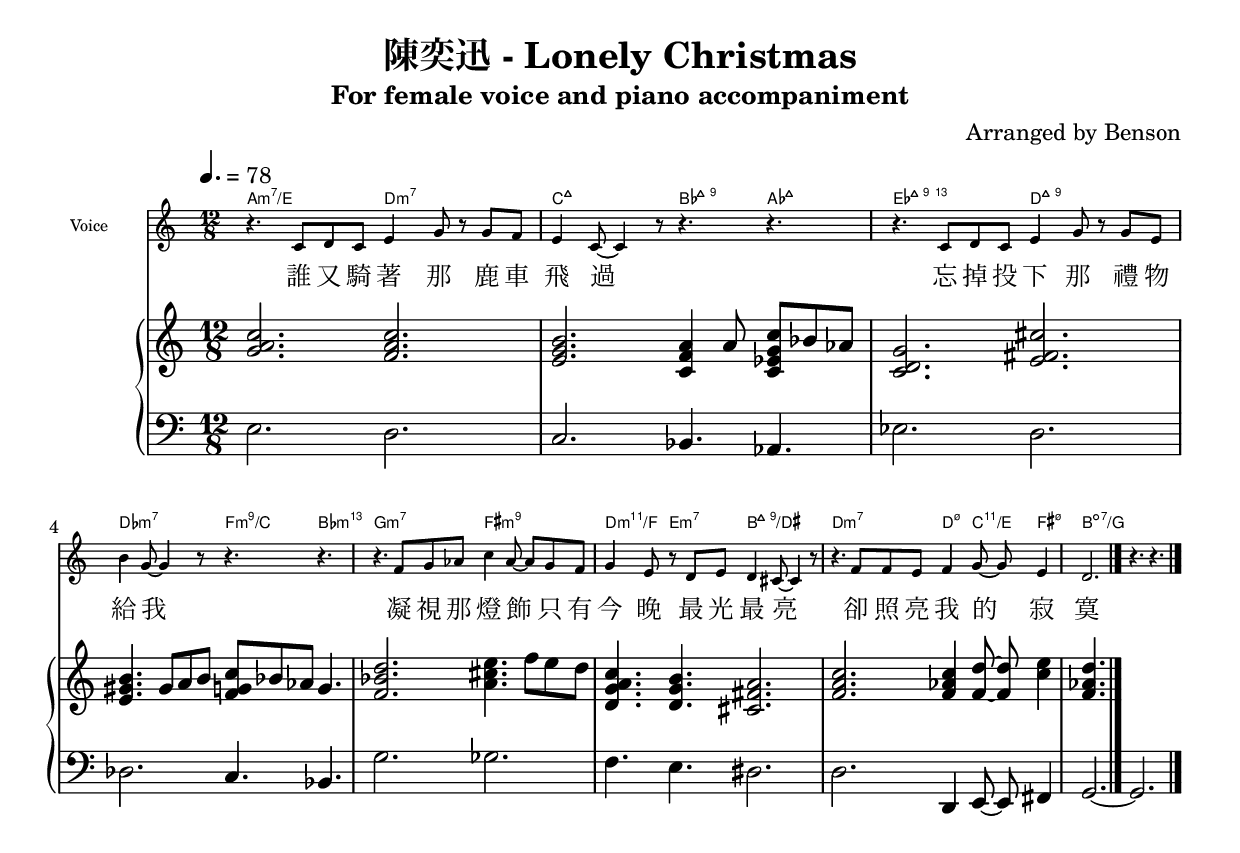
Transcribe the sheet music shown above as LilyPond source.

\version "2.18.2"

%%%%%%%%%%%%%%%%%%%%%%%%%%%%%%%%%%%%%%%%%%%%%%%%%%%%%%%%%%%%%%%%%%%%%%%%%%%%%%%%%%%%%%%%%%
%%  http://lsr.di.unimi.it/LSR/Item?id=445

%LSR by Jay Anderson.
%modyfied by Simon Albrecht on March 2014.
%=> http://lilypond.1069038.n5.nabble.com/LSR-445-error-td160662.html

#(define (octave-up m t)
 (let* ((octave (1- t))
      (new-note (ly:music-deep-copy m))
      (new-pitch (ly:make-pitch
        octave
        (ly:pitch-notename (ly:music-property m 'pitch))
        (ly:pitch-alteration (ly:music-property m 'pitch)))))
  (set! (ly:music-property new-note 'pitch) new-pitch)
  new-note))

#(define (octavize-chord elements t)
 (cond ((null? elements) elements)
     ((eq? (ly:music-property (car elements) 'name) 'NoteEvent)
       (cons (car elements)
             (cons (octave-up (car elements) t)
                   (octavize-chord (cdr elements) t))))
     (else (cons (car elements) (octavize-chord (cdr elements ) t)))))

#(define (octavize music t)
 (if (eq? (ly:music-property music 'name) 'EventChord)
       (ly:music-set-property! music 'elements (octavize-chord
(ly:music-property music 'elements) t)))
 music)

makeOctaves = #(define-music-function (parser location arg mus) (integer? ly:music?)
 (music-map (lambda (x) (octavize x arg)) (event-chord-wrap! mus)))
%%%%%%%%%%%%%%%%%%%%%%%%%%%%%%%%%%%%%%%%%%%%%%%%%%%%%%%%%%%%%%%%%%%%%%%%%%%%%%%%%%%%%%%%%%


\header {
  title = "陳奕迅 - Lonely Christmas"
  subtitle = "For female voice and piano accompaniment"
  arranger = "Arranged by Benson"
}

lower-melodya = \relative c {
  e2. d c bes4. aes
  ees'2. d des c4. bes
  g'2. ges f4. e dis2.
  d2. d,4 e8~ e fis4 g2.~ g2.
}

upper-melodya = \relative c' {
  \clef treble
  <g' a c>2. <f a c> <e g b> <c f a>4 a'8 <c, ees g c>8 bes' aes
  <c, d g>2. <e fis cis'> <e gis b>4. gis8 a b <f g c>8 bes aes g4.
  <f bes d>2. <a cis e>4. f'8 e d <d, g a c>4. <d g b> <cis fis a>2.
  <f a c>2. <f aes c>4 <f d'>8~ q <c' e>4 <f, aes d>4.
}

upper-midi = \relative c' {
  \set Staff.pedalSustainStyle = #'bracket
  \key c \major
  \clef treble
  \tempo 4. = 78
  \time 12/8
  \upper-melodya
  \bar "|."
}

lower-midi = \relative c {
  \set Staff.pedalSustainStyle = #'bracket
  \key c \major
  \clef bass
  \time 12/8
  \lower-melodya
  \bar "|."
}

upper-print = \relative c' {
  \set Staff.pedalSustainStyle = #'bracket
  \key c \major
  \clef treble
  \tempo 4. = 78
  \time 12/8
  \upper-melodya
  \bar "|."
}

lower-print = \relative c {
  \set Staff.pedalSustainStyle = #'bracket
  \key c \major
  \clef bass
  \time 12/8
  \lower-melodya
  \bar "|."
}

dynamics = {
  s1
}

guitarchords = \chordmode {
  a2.:m7/e d:m7 c:maj7 bes,4.:maj9 aes,:maj7
  ees2.:maj13 d:maj9 des:m7 f4.:m9/c bes,:m13
  g2.:m7 fis:m9 d4.:m11/f e:m7 b2.:maj9/dis
  d2.:m7 d4:m7.5- c:11/e fis:m7.5- b2.:dim7/g
}

lyricsmain = \lyricmode {
  誰 又 騎 著 那 鹿 車 飛 過
  忘 掉 投 下 那 禮 物 給 我
  凝 視 那 燈 飾 只 有 今 晚 最 光 最 亮
  卻 照 亮 我 的 寂 寞

  誰 又 能 善 心 親 一 親 我
  由 唇 上 來 驗 證 我 幸 福 過
  頭 上 那 飄 雪 想 要 棲 息 我 肩 膊 上
  到 最 後 也 別 去 麼

  Mer -- ry, Mer -- ry Christ -- mas
  Lone -- ly, Lone -- ly Christ -- mas
  人 浪 中 想 真 心 告 白
  但 你 只 想 聽 聽 笑 話
  Lone -- ly, Lone -- ly Christ -- mas
  Mer -- ry, Mer -- ry Christ -- mas
  明 日 燈 飾 必 須 拆 下
  換 到 歡 呼 聲 不 過 一 剎

  誰 又 能 善 心 親 一 親 我
  由 唇 上 來 驗 證 我 幸 福 過
  頭 上 那 飄 雪 想 要 棲 息 我 肩 膊 上
  到 最 後 也 別 去 麼

  Mer -- ry, Mer -- ry Christ -- mas
  Lone -- ly, Lone -- ly Christ -- mas
  人 浪 中 想 真 心 告 白
  但 你 只 想 聽 聽 笑 話
  Lone -- ly, Lone -- ly Christ -- mas
  Mer -- ry, Mer -- ry Christ -- mas
  明 日 燈 飾 必 須 拆 下
  換 到 歡 呼 聲 不 過 一 剎

  明 晨 遇 到 亦 記 不 到 和 誰 在 醉 酒 中 偷 偷 擁 抱
  仍 然 在 傻 笑 但 你 哪 知 道 我 想 哭
  和 誰 撞 到 亦 怕 生 保 寧 願 在 醉 酒 中 辛 苦 嘔 吐
  仍 然 在 頭 痛 合 唱 的 詩 歌 聽 不 到

  Mer -- ry, Mer -- ry Christ -- mas
  Lone -- ly, Lone -- ly Christ -- mas
  人 浪 中 想 真 心 告 白
  但 你 只 想 聽 聽 笑 話
  Lone -- ly, Lone -- ly Christ -- mas
  Mer -- ry, Mer -- ry Christ -- mas
  明 日 燈 飾 必 須 拆 下
  換 到 歡 呼 聲 不 過 一 剎

  Mer -- ry, Mer -- ry Christ -- mas
  Lone -- ly, Lone -- ly Christ -- mas
  人 浪 中 想 真 心 告 白
  但 你 只 想 聽 聽 笑 話
  Lone -- ly, Lone -- ly Christ -- mas
  Mer -- ry, Mer -- ry Christ -- mas
  明 日 燈 飾 必 須 拆 下
  換 到 歡 呼 聲 不 過 一 剎

  換 到 歡 呼 聲 不 過 一 剎
}

melodya = \relative c' {
  r4. c8 d c e4 g8 r g f e4 c8~ c4 r8 r4. r4.
  r4. c8 d c e4 g8 r g e b'4 g8~ g4 r8 r4. r4.
  r4. f8 g aes c4 aes8~ aes g f g4 e8 r d e d4 cis8~ cis4 r8
  r4. f8 f e f4 g8~ g8 e4 d2. r4. r4.
}

melodya-dash = \relative c' {
}

melodyb = \relative c' {
}

melody = \relative c' {
  \key c \major
  \clef treble
  \time 12/8
  \melodya
  \melodya-dash
  \melodyb
}


\book {
\score {
  <<
    \new ChordNames {
      \guitarchords
    }
    \new Staff = "melodystaff" <<
      \set Staff.midiInstrument = #"choir aahs"
      \set Staff.instrumentName = #"Voice"
      \new Voice = "melody" {
        \melody
      }
      \context Lyrics = "lyrics" { \lyricsto "melody" { \lyricsmain } }
    >>
    \new PianoStaff <<
      \set Staff.midiInstrument = #"acoustic grand"
      \set Staff.instrumentName = #"Piano"
      \new Staff = "right" { \upper-midi }
      \new Staff = "left" { \lower-midi }
    >>
  >>
  \midi {
    \context {
      \ChordNameVoice \remove Note_performer
    }
  }
}
}
\book {
\score {
  <<
    \new ChordNames {
      \set chordChanges = ##t
      \guitarchords
    }
    \new Staff = "melodystaff" \with {
      fontSize = #-3
      \override StaffSymbol.staff-space = #(magstep -3)
    }
    <<
      \set Staff.midiInstrument = #"choir aahs"
      \set Staff.instrumentName = #"Voice"
      \new Voice = "melody" {
        \melody
      }
      \context Lyrics = "lyrics" { \lyricsto "melody" { \lyricsmain } }
    >>
    \new PianoStaff <<
      \set Staff.midiInstrument = #"acoustic grand"
      \set Staff.instrumentName = #"Piano"
      \new Staff = "right" { \upper-print }
      \new Dynamics = "Dynamics_pf" \dynamics
      \new Staff = "left" { \lower-print }
    >>
  >>
  \layout {
    \context {
      % add the RemoveEmptyStaffContext that erases rest-only staves
      \Staff \RemoveEmptyStaves
    }
    \context {
      % add the RemoveEmptyStaffContext that erases rest-only staves
      \Dynamics \RemoveEmptyStaves
    }
    \context {
      \Score
      % Remove all-rest staves also in the first system
      \override VerticalAxisGroup.remove-first = ##t
      % If only one non-empty staff in a system exists, still print the starting bar
      \override SystemStartBar.collapse-height = #1
    }
    \context {
      \ChordNames
      \override ChordName #'font-size = #-3
    }
  }
}
}
